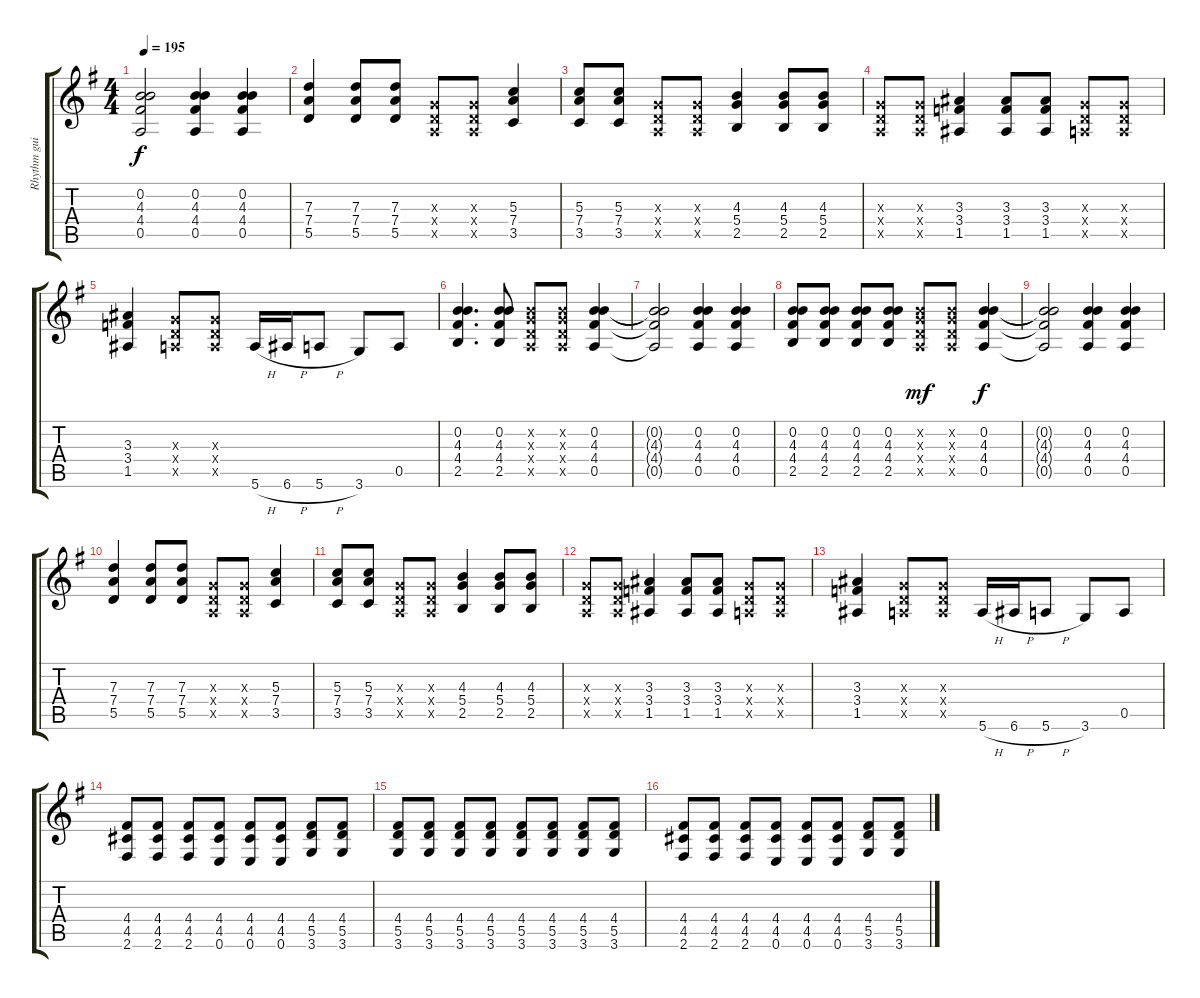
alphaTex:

\track ("Rhythm guitar" "Rhythm gui") {instrument distortionguitar}
\staff {score tabs}
\tuning (E4 B3 G3 D3 A2 E2) {hide}
\ts (4 4)
\tempo 195
\clef g2
\ks eminor
(0.2{t} 4.3{t} 4.4{t} 0.5{t}).2{dy f} (0.2 4.3 4.4 0.5).4 (0.2 4.3 4.4 0.5).4 |
(7.3 7.4 5.5).4 (7.3 7.4 5.5).8 (7.3 7.4 5.5).8 (0.3{x} 0.4{x} 0.5{x}).8 (0.3{x} 0.4{x} 0.5{x}).8 (5.3 7.4 3.5).4 |
(5.3 7.4 3.5).8 (5.3 7.4 3.5).8 (0.3{x} 0.4{x} 0.5{x}).8 (0.3{x} 0.4{x} 0.5{x}).8 (4.3 5.4 2.5).4 (4.3 5.4 2.5).8 (4.3 5.4 2.5).8 |
(0.3{x} 0.4{x} 0.5{x}).8 (0.3{x} 0.4{x} 0.5{x}).8 (3.3 3.4 1.5).4 (3.3 3.4 1.5).8 (3.3 3.4 1.5).8 (0.3{x} 0.4{x} 0.5{x}).8 (0.3{x} 0.4{x} 0.5{x}).8 |
(3.3 3.4 1.5).4 (0.3{x} 0.4{x} 0.5{x}).8 (0.3{x} 0.4{x} 0.5{x}).8 5.6{h}.16 6.6{h}.16 5.6{h}.8 3.6.8 0.5.8 |
(0.2 4.3 4.4 2.5).4{d} (0.2 4.3 4.4 2.5).8 (0.2{x} 0.3{x} 0.4{x} 0.5{x}).8 (0.2{x} 0.3{x} 0.4{x} 0.5{x}).8 (0.2 4.3 4.4 0.5).4 |
(0.2{t} 4.3{t} 4.4{t} 0.5{t}).2 (0.2 4.3 4.4 0.5).4 (0.2 4.3 4.4 0.5).4 |
(0.2 4.3 4.4 2.5).8 (0.2 4.3 4.4 2.5).8 (0.2 4.3 4.4 2.5).8 (0.2 4.3 4.4 2.5).8 (0.2{x} 0.3{x} 0.4{x} 0.5{x}).8{dy mf} (0.2{x} 0.3{x} 0.4{x} 0.5{x}).8 (0.2 4.3 4.4 0.5).4{dy f} |
(0.2{t} 4.3{t} 4.4{t} 0.5{t}).2 (0.2 4.3 4.4 0.5).4 (0.2 4.3 4.4 0.5).4 |
(7.3 7.4 5.5).4 (7.3 7.4 5.5).8 (7.3 7.4 5.5).8 (0.3{x} 0.4{x} 0.5{x}).8 (0.3{x} 0.4{x} 0.5{x}).8 (5.3 7.4 3.5).4 |
(5.3 7.4 3.5).8 (5.3 7.4 3.5).8 (0.3{x} 0.4{x} 0.5{x}).8 (0.3{x} 0.4{x} 0.5{x}).8 (4.3 5.4 2.5).4 (4.3 5.4 2.5).8 (4.3 5.4 2.5).8 |
(0.3{x} 0.4{x} 0.5{x}).8 (0.3{x} 0.4{x} 0.5{x}).8 (3.3 3.4 1.5).4 (3.3 3.4 1.5).8 (3.3 3.4 1.5).8 (0.3{x} 0.4{x} 0.5{x}).8 (0.3{x} 0.4{x} 0.5{x}).8 |
(3.3 3.4 1.5).4 (0.3{x} 0.4{x} 0.5{x}).8 (0.3{x} 0.4{x} 0.5{x}).8 5.6{h}.16 6.6{h}.16 5.6{h}.8 3.6.8 0.5.8 |
(4.4 4.5 2.6).8 (4.4 4.5 2.6).8 (4.4 4.5 2.6).8 (4.4 4.5 0.6).8 (4.4 4.5 0.6).8 (4.4 4.5 0.6).8 (4.4 5.5 3.6).8 (4.4 5.5 3.6).8 |
(4.4 5.5 3.6).8 (4.4 5.5 3.6).8 (4.4 5.5 3.6).8 (4.4 5.5 3.6).8 (4.4 5.5 3.6).8 (4.4 5.5 3.6).8 (4.4 5.5 3.6).8 (4.4 5.5 3.6).8 |
(4.4 4.5 2.6).8 (4.4 4.5 2.6).8 (4.4 4.5 2.6).8 (4.4 4.5 0.6).8 (4.4 4.5 0.6).8 (4.4 4.5 0.6).8 (4.4 5.5 3.6).8 (4.4 5.5 3.6).8
